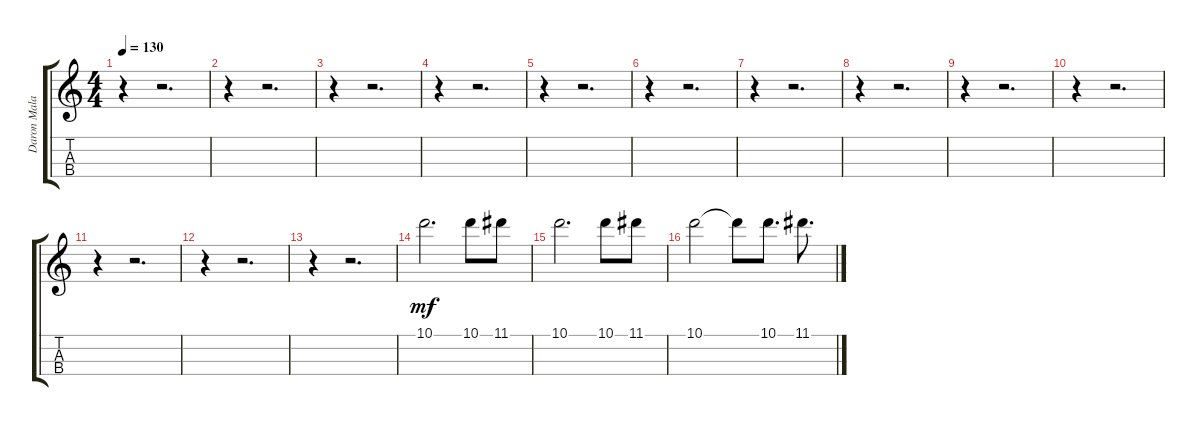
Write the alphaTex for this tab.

\track ("Daron Malakian" "Daron Mala") {instrument banjo}
\staff {score tabs}
\tuning (E4 A3 D3 G2) {hide}
\displaytranspose 12
\ts (4 4)
\tempo 130
\clef g2
\ks c
r.4{dy mf} r.2{d} |
r.4 r.2{d} |
r.4 r.2{d} |
r.4 r.2{d} |
r.4 r.2{d} |
r.4 r.2{d} |
r.4 r.2{d} |
r.4 r.2{d} |
r.4 r.2{d} |
r.4 r.2{d} |
r.4 r.2{d} |
r.4 r.2{d} |
r.4 r.2{d} |
10.1.2{d} 10.1.8 11.1.8 |
10.1.2{d} 10.1.8 11.1.8 |
10.1.2 10.1{t}.8 10.1.8{d} 11.1.8{d}
